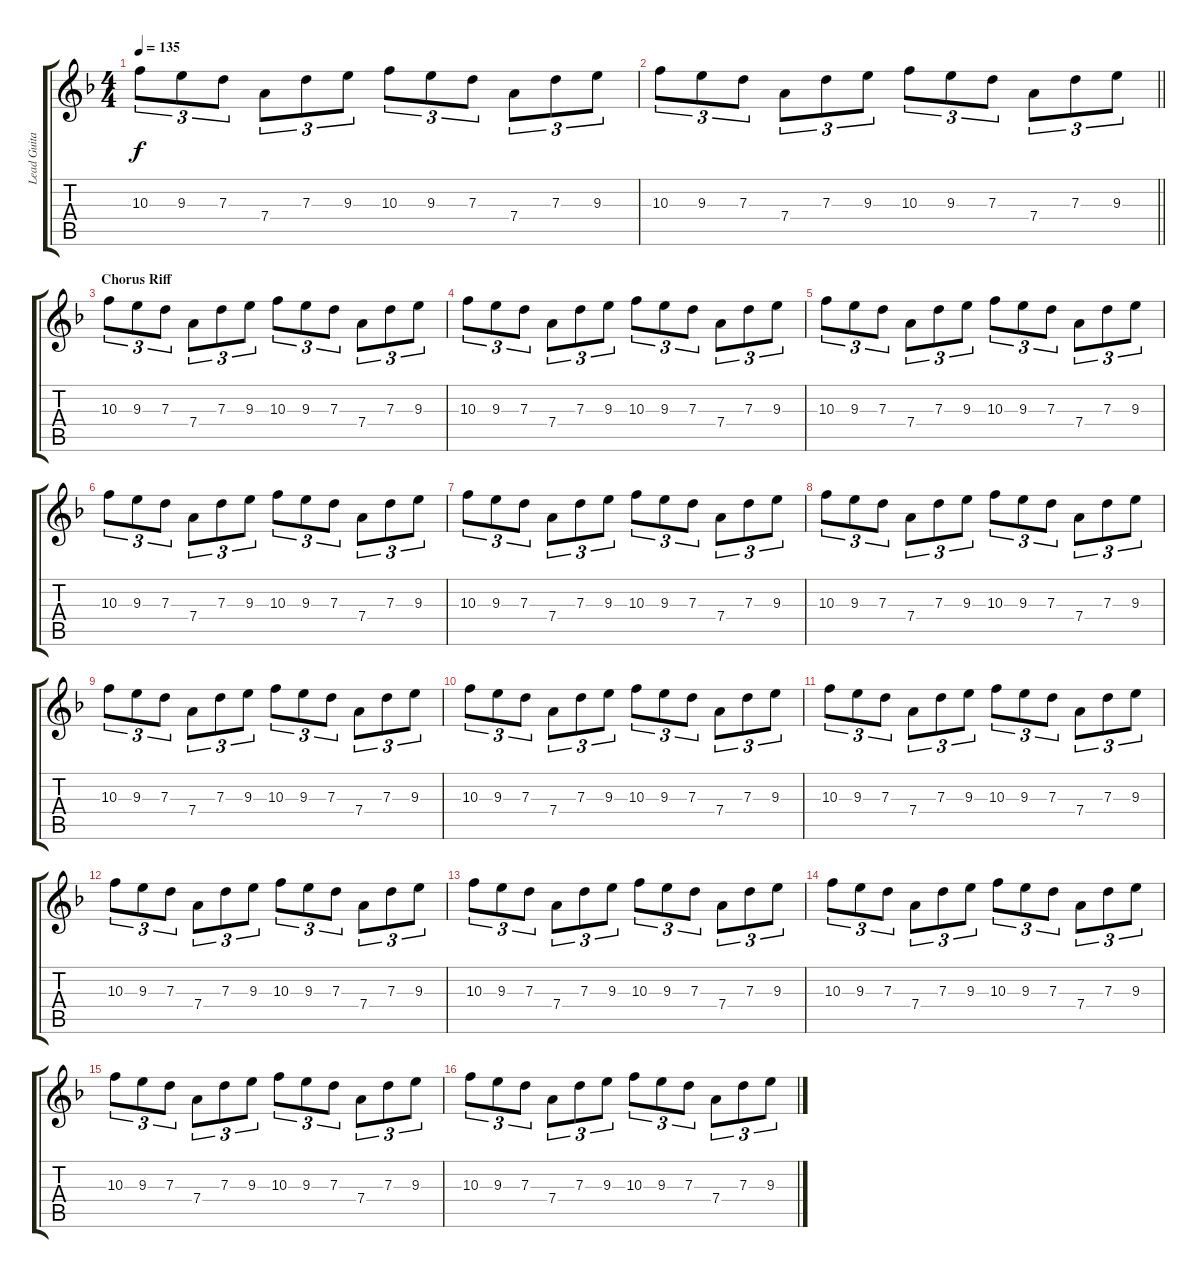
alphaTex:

\track ("Lead Guitar" "Lead Guita") {instrument distortionguitar}
\staff {score tabs}
\tuning (E4 B3 G3 D3 A2 D2) {hide}
\ts (4 4)
\tempo 135
\clef g2
\ks dminor
10.3.8{tu (3 2) dy f} 9.3.8{tu (3 2)} 7.3.8{tu (3 2)} 7.4.8{tu (3 2)} 7.3.8{tu (3 2)} 9.3.8{tu (3 2)} 10.3.8{tu (3 2)} 9.3.8{tu (3 2)} 7.3.8{tu (3 2)} 7.4.8{tu (3 2)} 7.3.8{tu (3 2)} 9.3.8{tu (3 2)} |
\barLineRight lightlight
10.3.8{tu (3 2) balance 14} 9.3.8{tu (3 2)} 7.3.8{tu (3 2)} 7.4.8{tu (3 2)} 7.3.8{tu (3 2)} 9.3.8{tu (3 2)} 10.3.8{tu (3 2)} 9.3.8{tu (3 2)} 7.3.8{tu (3 2)} 7.4.8{tu (3 2)} 7.3.8{tu (3 2)} 9.3.8{tu (3 2)} |
\section ("" "Chorus Riff")
10.3.8{tu (3 2)} 9.3.8{tu (3 2)} 7.3.8{tu (3 2)} 7.4.8{tu (3 2)} 7.3.8{tu (3 2)} 9.3.8{tu (3 2)} 10.3.8{tu (3 2)} 9.3.8{tu (3 2)} 7.3.8{tu (3 2)} 7.4.8{tu (3 2)} 7.3.8{tu (3 2)} 9.3.8{tu (3 2)} |
10.3.8{tu (3 2)} 9.3.8{tu (3 2)} 7.3.8{tu (3 2)} 7.4.8{tu (3 2)} 7.3.8{tu (3 2)} 9.3.8{tu (3 2)} 10.3.8{tu (3 2)} 9.3.8{tu (3 2)} 7.3.8{tu (3 2)} 7.4.8{tu (3 2)} 7.3.8{tu (3 2)} 9.3.8{tu (3 2)} |
10.3.8{tu (3 2)} 9.3.8{tu (3 2)} 7.3.8{tu (3 2)} 7.4.8{tu (3 2)} 7.3.8{tu (3 2)} 9.3.8{tu (3 2)} 10.3.8{tu (3 2)} 9.3.8{tu (3 2)} 7.3.8{tu (3 2)} 7.4.8{tu (3 2)} 7.3.8{tu (3 2)} 9.3.8{tu (3 2)} |
10.3.8{tu (3 2) balance 2} 9.3.8{tu (3 2)} 7.3.8{tu (3 2)} 7.4.8{tu (3 2)} 7.3.8{tu (3 2)} 9.3.8{tu (3 2)} 10.3.8{tu (3 2)} 9.3.8{tu (3 2)} 7.3.8{tu (3 2)} 7.4.8{tu (3 2)} 7.3.8{tu (3 2)} 9.3.8{tu (3 2)} |
10.3.8{tu (3 2)} 9.3.8{tu (3 2)} 7.3.8{tu (3 2)} 7.4.8{tu (3 2)} 7.3.8{tu (3 2)} 9.3.8{tu (3 2)} 10.3.8{tu (3 2)} 9.3.8{tu (3 2)} 7.3.8{tu (3 2)} 7.4.8{tu (3 2)} 7.3.8{tu (3 2)} 9.3.8{tu (3 2)} |
10.3.8{tu (3 2)} 9.3.8{tu (3 2)} 7.3.8{tu (3 2)} 7.4.8{tu (3 2)} 7.3.8{tu (3 2)} 9.3.8{tu (3 2)} 10.3.8{tu (3 2)} 9.3.8{tu (3 2)} 7.3.8{tu (3 2)} 7.4.8{tu (3 2)} 7.3.8{tu (3 2)} 9.3.8{tu (3 2)} |
10.3.8{tu (3 2)} 9.3.8{tu (3 2)} 7.3.8{tu (3 2)} 7.4.8{tu (3 2)} 7.3.8{tu (3 2)} 9.3.8{tu (3 2)} 10.3.8{tu (3 2)} 9.3.8{tu (3 2)} 7.3.8{tu (3 2)} 7.4.8{tu (3 2)} 7.3.8{tu (3 2)} 9.3.8{tu (3 2)} |
10.3.8{tu (3 2) balance 14} 9.3.8{tu (3 2)} 7.3.8{tu (3 2)} 7.4.8{tu (3 2)} 7.3.8{tu (3 2)} 9.3.8{tu (3 2)} 10.3.8{tu (3 2)} 9.3.8{tu (3 2)} 7.3.8{tu (3 2)} 7.4.8{tu (3 2)} 7.3.8{tu (3 2)} 9.3.8{tu (3 2)} |
10.3.8{tu (3 2)} 9.3.8{tu (3 2)} 7.3.8{tu (3 2)} 7.4.8{tu (3 2)} 7.3.8{tu (3 2)} 9.3.8{tu (3 2)} 10.3.8{tu (3 2)} 9.3.8{tu (3 2)} 7.3.8{tu (3 2)} 7.4.8{tu (3 2)} 7.3.8{tu (3 2)} 9.3.8{tu (3 2)} |
10.3.8{tu (3 2)} 9.3.8{tu (3 2)} 7.3.8{tu (3 2)} 7.4.8{tu (3 2)} 7.3.8{tu (3 2)} 9.3.8{tu (3 2)} 10.3.8{tu (3 2)} 9.3.8{tu (3 2)} 7.3.8{tu (3 2)} 7.4.8{tu (3 2)} 7.3.8{tu (3 2)} 9.3.8{tu (3 2)} |
10.3.8{tu (3 2)} 9.3.8{tu (3 2)} 7.3.8{tu (3 2)} 7.4.8{tu (3 2)} 7.3.8{tu (3 2)} 9.3.8{tu (3 2)} 10.3.8{tu (3 2)} 9.3.8{tu (3 2)} 7.3.8{tu (3 2)} 7.4.8{tu (3 2)} 7.3.8{tu (3 2)} 9.3.8{tu (3 2)} |
10.3.8{tu (3 2) balance 2} 9.3.8{tu (3 2)} 7.3.8{tu (3 2)} 7.4.8{tu (3 2)} 7.3.8{tu (3 2)} 9.3.8{tu (3 2)} 10.3.8{tu (3 2)} 9.3.8{tu (3 2)} 7.3.8{tu (3 2)} 7.4.8{tu (3 2)} 7.3.8{tu (3 2)} 9.3.8{tu (3 2)} |
10.3.8{tu (3 2)} 9.3.8{tu (3 2)} 7.3.8{tu (3 2)} 7.4.8{tu (3 2)} 7.3.8{tu (3 2)} 9.3.8{tu (3 2)} 10.3.8{tu (3 2)} 9.3.8{tu (3 2)} 7.3.8{tu (3 2)} 7.4.8{tu (3 2)} 7.3.8{tu (3 2)} 9.3.8{tu (3 2)} |
10.3.8{tu (3 2)} 9.3.8{tu (3 2)} 7.3.8{tu (3 2)} 7.4.8{tu (3 2)} 7.3.8{tu (3 2)} 9.3.8{tu (3 2)} 10.3.8{tu (3 2)} 9.3.8{tu (3 2)} 7.3.8{tu (3 2)} 7.4.8{tu (3 2)} 7.3.8{tu (3 2)} 9.3.8{tu (3 2)}
